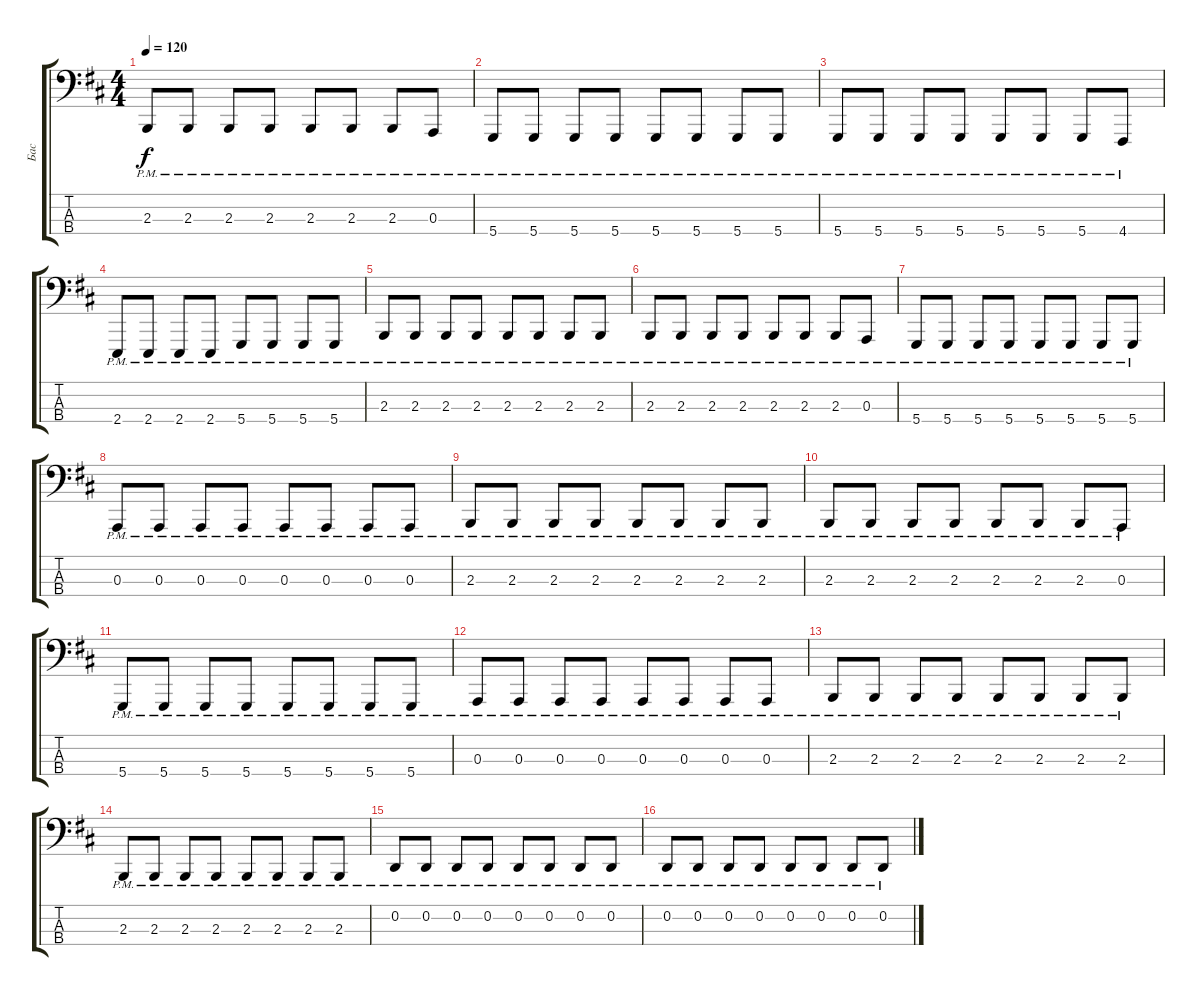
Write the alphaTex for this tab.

\track ("Бас" "Бас") {instrument lead8bassandlead}
\staff {score tabs}
\tuning (G2 D2 A1 D1) {hide}
\ts (4 4)
\tempo 120
\clef f4
\ks d
2.3{pm}.8{dy f} 2.3{pm}.8 2.3{pm}.8 2.3{pm}.8 2.3{pm}.8 2.3{pm}.8 2.3{pm}.8 0.3{pm}.8 |
5.4{pm}.8 5.4{pm}.8 5.4{pm}.8 5.4{pm}.8 5.4{pm}.8 5.4{pm}.8 5.4{pm}.8 5.4{pm}.8 |
5.4{pm}.8 5.4{pm}.8 5.4{pm}.8 5.4{pm}.8 5.4{pm}.8 5.4{pm}.8 5.4{pm}.8 4.4{pm}.8 |
2.4{pm}.8 2.4{pm}.8 2.4{pm}.8 2.4{pm}.8 5.4{pm}.8 5.4{pm}.8 5.4{pm}.8 5.4{pm}.8 |
2.3{pm}.8 2.3{pm}.8 2.3{pm}.8 2.3{pm}.8 2.3{pm}.8 2.3{pm}.8 2.3{pm}.8 2.3{pm}.8 |
\ks bminor
2.3{pm}.8 2.3{pm}.8 2.3{pm}.8 2.3{pm}.8 2.3{pm}.8 2.3{pm}.8 2.3{pm}.8 0.3{pm}.8 |
5.4{pm}.8 5.4{pm}.8 5.4{pm}.8 5.4{pm}.8 5.4{pm}.8 5.4{pm}.8 5.4{pm}.8 5.4{pm}.8 |
0.3{pm}.8 0.3{pm}.8 0.3{pm}.8 0.3{pm}.8 0.3{pm}.8 0.3{pm}.8 0.3{pm}.8 0.3{pm}.8 |
2.3{pm}.8 2.3{pm}.8 2.3{pm}.8 2.3{pm}.8 2.3{pm}.8 2.3{pm}.8 2.3{pm}.8 2.3{pm}.8 |
2.3{pm}.8 2.3{pm}.8 2.3{pm}.8 2.3{pm}.8 2.3{pm}.8 2.3{pm}.8 2.3{pm}.8 0.3{pm}.8 |
5.4{pm}.8 5.4{pm}.8 5.4{pm}.8 5.4{pm}.8 5.4{pm}.8 5.4{pm}.8 5.4{pm}.8 5.4{pm}.8 |
0.3{pm}.8 0.3{pm}.8 0.3{pm}.8 0.3{pm}.8 0.3{pm}.8 0.3{pm}.8 0.3{pm}.8 0.3{pm}.8 |
2.3{pm}.8 2.3{pm}.8 2.3{pm}.8 2.3{pm}.8 2.3{pm}.8 2.3{pm}.8 2.3{pm}.8 2.3{pm}.8 |
2.3{pm}.8 2.3{pm}.8 2.3{pm}.8 2.3{pm}.8 2.3{pm}.8 2.3{pm}.8 2.3{pm}.8 2.3{pm}.8 |
0.2{pm}.8 0.2{pm}.8 0.2{pm}.8 0.2{pm}.8 0.2{pm}.8 0.2{pm}.8 0.2{pm}.8 0.2{pm}.8 |
0.2{pm}.8 0.2{pm}.8 0.2{pm}.8 0.2{pm}.8 0.2{pm}.8 0.2{pm}.8 0.2{pm}.8 0.2{pm}.8
